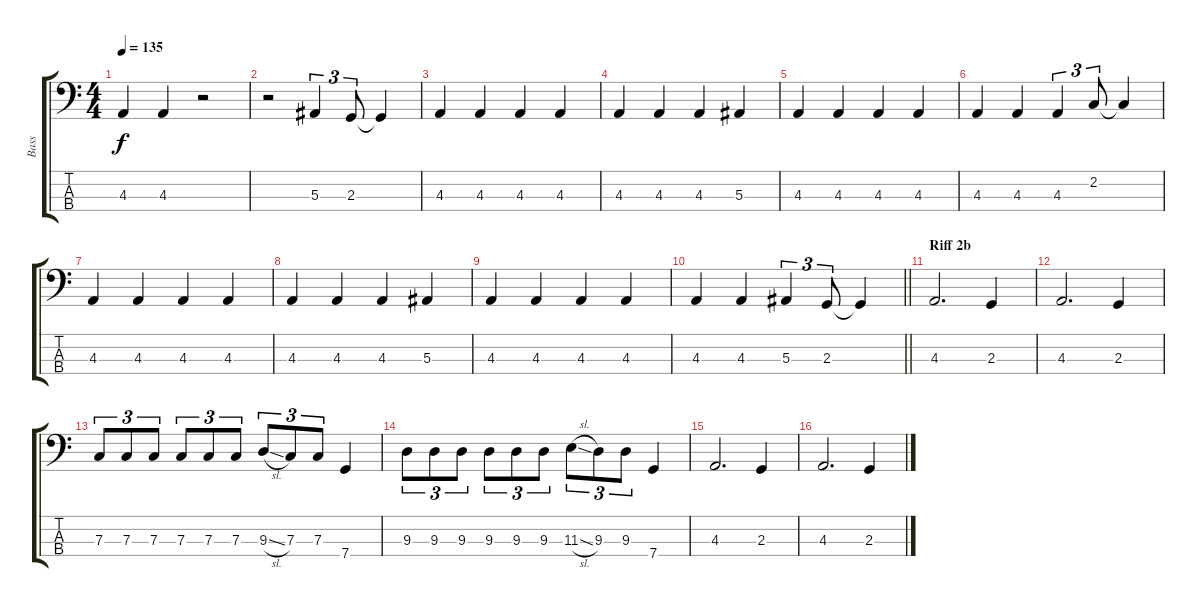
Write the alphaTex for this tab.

\track ("Bass" "Bass") {instrument electricbassfinger}
\staff {score tabs}
\tuning (Eb2 Bb1 F1 C1) {hide}
\ts (4 4)
\tempo 135
\clef f4
\ks c
4.3.4{dy f} 4.3.4 r.2 |
r.2 5.3.4{tu (3 2)} 2.3.8{tu (3 2)} 2.3{t}.4 |
4.3.4 4.3.4 4.3.4 4.3.4 |
4.3.4 4.3.4 4.3.4 5.3.4 |
4.3.4 4.3.4 4.3.4 4.3.4 |
4.3.4 4.3.4 4.3.4{tu (3 2)} 2.2.8{tu (3 2)} 2.2{t}.4 |
4.3.4 4.3.4 4.3.4 4.3.4 |
4.3.4 4.3.4 4.3.4 5.3.4 |
4.3.4 4.3.4 4.3.4 4.3.4 |
\barLineRight lightlight
4.3.4 4.3.4 5.3.4{tu (3 2)} 2.3.8{tu (3 2)} 2.3{t}.4 |
\section ("" "Riff 2b")
4.3.2{d} 2.3.4 |
4.3.2{d} 2.3.4 |
7.3.8{tu (3 2)} 7.3.8{tu (3 2)} 7.3.8{tu (3 2)} 7.3.8{tu (3 2)} 7.3.8{tu (3 2)} 7.3.8{tu (3 2)} 9.3{sl}.8{tu (3 2)} 7.3.8{tu (3 2)} 7.3.8{tu (3 2)} 7.4.4 |
9.3.8{tu (3 2)} 9.3.8{tu (3 2)} 9.3.8{tu (3 2)} 9.3.8{tu (3 2)} 9.3.8{tu (3 2)} 9.3.8{tu (3 2)} 11.3{sl}.8{tu (3 2)} 9.3.8{tu (3 2)} 9.3.8{tu (3 2)} 7.4.4 |
4.3.2{d} 2.3.4 |
4.3.2{d} 2.3.4
